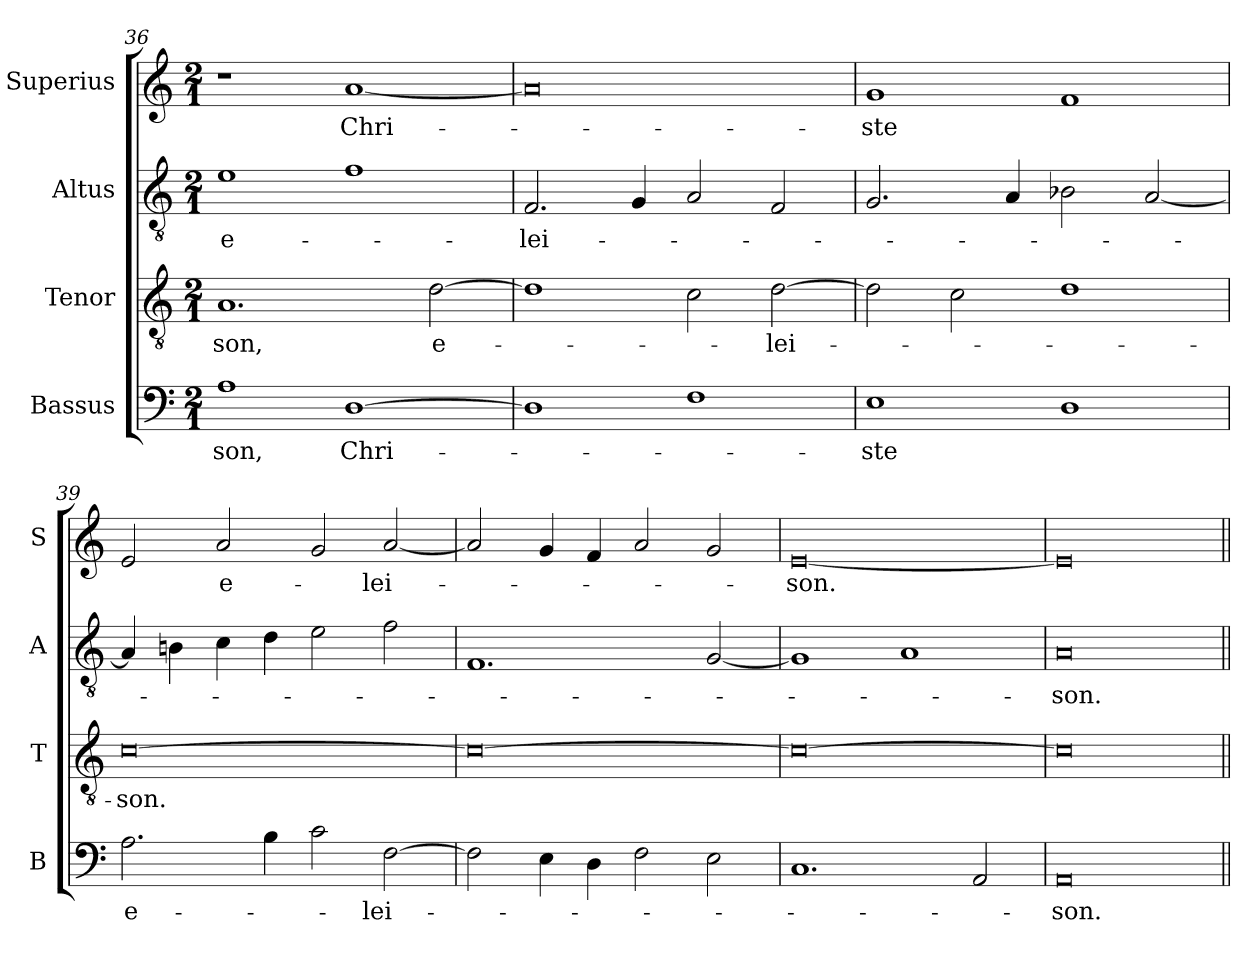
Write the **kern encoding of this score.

**kern	**text	**kern	**text	**kern	**text	**kern	**text
*part4	*part4	*part3	*part3	*part2	*part2	*part1	*part1
*staff4	*staff4	*staff3	*staff3	*staff2	*staff2	*staff1	*staff1
*I"Bassus	*	*I"Tenor	*	*I"Altus	*	*I"Superius	*
*I'B	*	*I'T	*	*I'A	*	*I'S	*
*clefF4	*	*clefGv2	*	*clefGv2	*	*clefG2	*
*k[]	*	*k[]	*	*k[]	*	*k[]	*
*M2/1	*	*M2/1	*	*M2/1	*	*M2/1	*
=36	=36	=36	=36	=36	=36	=36	=36
1A	-son,	1.A	-son,	1e	e-	1r	.
[1D	Chri-	.	.	1f	.	[1a	Chri-
.	.	[2d\	e-	.	.	.	.
=37	=37	=37	=37	=37	=37	=37	=37
1D]	.	1d]	.	2.F/	-lei-	0a]	.
.	.	.	.	4G/	.	.	.
1F	.	2c\	.	2A/	.	.	.
.	.	[2d\	-lei-	2F/	.	.	.
=38	=38	=38	=38	=38	=38	=38	=38
1E	-ste	2d\]	.	2.G/	.	1g	-ste
.	.	2c\	.	.	.	.	.
.	.	.	.	4A/	.	.	.
1D	.	1d	.	2B-X\	.	1f	.
.	.	.	.	[2A/	.	.	.
=39	=39	=39	=39	=39	=39	=39	=39
2.A\	e-	[0c	-son.	4A/]	.	2e/	.
.	.	.	.	4Bn\	.	.	.
.	.	.	.	4c\	.	2a/	e-
4B\	.	.	.	4d\	.	.	.
2c\	.	.	.	2e\	.	2g/	.
[2F\	-lei-	.	.	2f\	.	[2a/	-lei-
=40	=40	=40	=40	=40	=40	=40	=40
2F\]	.	0c_	.	1.F	.	2a/]	.
4E\	.	.	.	.	.	4g/	.
4D\	.	.	.	.	.	4f/	.
2F\	.	.	.	.	.	2a/	.
2E\	.	.	.	[2G/	.	2g/	.
=41	=41	=41	=41	=41	=41	=41	=41
1.C	.	0c_	.	1G]	.	[0e	-son.
.	.	.	.	1A	.	.	.
2AA/	.	.	.	.	.	.	.
=42	=42	=42	=42	=42	=42	=42	=42
0AA	-son.	0c]	.	0A	-son.	0e]	.
=||	=||	=||	=||	=||	=||	=||	=||
*-	*-	*-	*-	*-	*-	*-	*-
